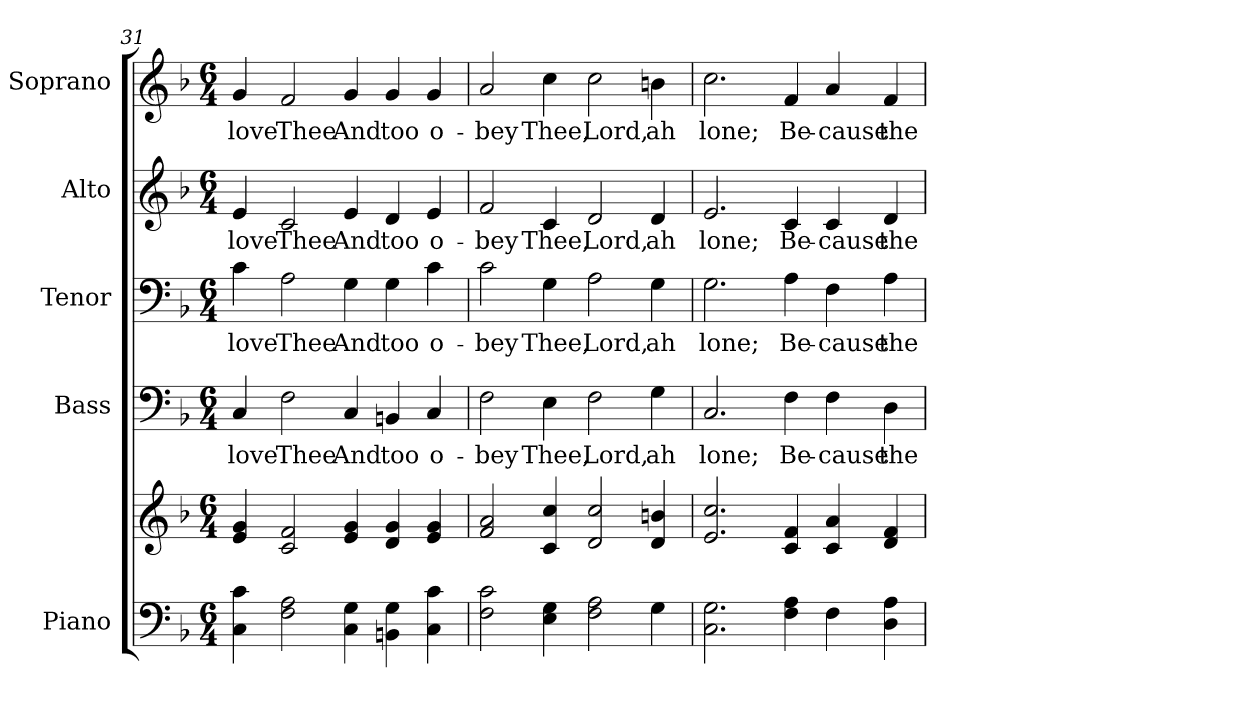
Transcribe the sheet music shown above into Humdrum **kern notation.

**kern	**kern	**kern	**text	**kern	**text	**kern	**text	**kern	**text
*part5	*part5	*part4	*part4	*part3	*part3	*part2	*part2	*part1	*part1
*staff6	*staff5	*staff4	*staff4	*staff3	*staff3	*staff2	*staff2	*staff1	*staff1
*I"Piano	*	*I"Bass	*	*I"Tenor	*	*I"Alto	*	*I"Soprano	*
*I'Pno.	*	*I'B.	*	*I'T.	*	*I'A.	*	*I'S.	*
!!LO:PB:g=z
*clefF4	*clefG2	*clefF4	*	*clefF4	*	*clefG2	*	*clefG2	*
*k[b-]	*k[b-]	*k[b-]	*	*k[b-]	*	*k[b-]	*	*k[b-]	*
*F:	*F:	*F:	*	*F:	*	*F:	*	*F:	*
*M6/4	*M6/4	*M6/4	*	*M6/4	*	*M6/4	*	*M6/4	*
=31	=31	=31	=31	=31	=31	=31	=31	=31	=31
!	!	!	!LO:LY:b:color=#000000	!	!	!	!	!	!
!	!	!	!	!	!LO:LY:b:color=#000000	!	!	!	!
!	!	!	!	!	!	!	!LO:LY:b:color=#000000	!	!
!	!	!	!	!	!	!	!	!	!LO:LY:b:color=#000000
4Ci\ 4ci	4ei/ 4gi	4Ci/	love	4ci\	love	4ei/	love	4gi/	love
!	!	!	!LO:LY:b:color=#000000	!	!	!	!	!	!
!	!	!	!	!	!LO:LY:b:color=#000000	!	!	!	!
!	!	!	!	!	!	!	!LO:LY:b:color=#000000	!	!
!	!	!	!	!	!	!	!	!	!LO:LY:b:color=#000000
2Fi\ 2Ai	2ci/ 2fi	2Fi\	Thee	2Ai\	Thee	2ci/	Thee	2fi/	Thee
!	!	!	!LO:LY:b:color=#000000	!	!	!	!	!	!
!	!	!	!	!	!LO:LY:b:color=#000000	!	!	!	!
!	!	!	!	!	!	!	!LO:LY:b:color=#000000	!	!
!	!	!	!	!	!	!	!	!	!LO:LY:b:color=#000000
4Ci\ 4Gi	4ei/ 4gi	4Ci/	And	4Gi\	And	4ei/	And	4gi/	And
!	!	!	!LO:LY:b:color=#000000	!	!	!	!	!	!
!	!	!	!	!	!LO:LY:b:color=#000000	!	!	!	!
!	!	!	!	!	!	!	!LO:LY:b:color=#000000	!	!
!	!	!	!	!	!	!	!	!	!LO:LY:b:color=#000000
4BBni\ 4Gi	4di/ 4gi	4BBni/	too	4Gi\	too	4di/	too	4gi/	too
!	!	!	!LO:LY:b:color=#000000	!	!	!	!	!	!
!	!	!	!	!	!LO:LY:b:color=#000000	!	!	!	!
!	!	!	!	!	!	!	!LO:LY:b:color=#000000	!	!
!	!	!	!	!	!	!	!	!	!LO:LY:b:color=#000000
4Ci\ 4ci	4ei/ 4gi	4Ci/	o-	4ci\	o-	4ei/	o-	4gi/	o-
=32	=32	=32	=32	=32	=32	=32	=32	=32	=32
!	!	!	!LO:LY:b:color=#000000	!	!	!	!	!	!
!	!	!	!	!	!LO:LY:b:color=#000000	!	!	!	!
!	!	!	!	!	!	!	!LO:LY:b:color=#000000	!	!
!	!	!	!	!	!	!	!	!	!LO:LY:b:color=#000000
2Fi\ 2ci	2fi/ 2ai	2Fi\	-bey	2ci\	-bey	2fi/	-bey	2ai/	-bey
!	!	!	!LO:LY:b:color=#000000	!	!	!	!	!	!
!	!	!	!	!	!LO:LY:b:color=#000000	!	!	!	!
!	!	!	!	!	!	!	!LO:LY:b:color=#000000	!	!
!	!	!	!	!	!	!	!	!	!LO:LY:b:color=#000000
4Ei\ 4Gi	4ci/ 4cci	4Ei\	Thee,	4Gi\	Thee,	4ci/	Thee,	4cci\	Thee,
!	!	!	!LO:LY:b:color=#000000	!	!	!	!	!	!
!	!	!	!	!	!LO:LY:b:color=#000000	!	!	!	!
!	!	!	!	!	!	!	!LO:LY:b:color=#000000	!	!
!	!	!	!	!	!	!	!	!	!LO:LY:b:color=#000000
2Fi\ 2Ai	2di/ 2cci	2Fi\	Lord,	2Ai\	Lord,	2di/	Lord,	2cci\	Lord,
!	!	!	!LO:LY:b:color=#000000	!	!	!	!	!	!
!	!	!	!	!	!LO:LY:b:color=#000000	!	!	!	!
!	!	!	!	!	!	!	!LO:LY:b:color=#000000	!	!
!	!	!	!	!	!	!	!	!	!LO:LY:b:color=#000000
4Gi\	4di/ 4bni	4Gi\	ah	4Gi\	ah	4di/	ah	4bni\	ah
!!LO:PB:g=z
=33	=33	=33	=33	=33	=33	=33	=33	=33	=33
!	!	!	!LO:LY:b:color=#000000	!	!	!	!	!	!
!	!	!	!	!	!LO:LY:b:color=#000000	!	!	!	!
!	!	!	!	!	!	!	!LO:LY:b:color=#000000	!	!
!	!	!	!	!	!	!	!	!	!LO:LY:b:color=#000000
2.Ci\ 2.Gi	2.ei/ 2.cci	2.Ci/	lone;	2.Gi\	lone;	2.ei/	lone;	2.cci\	lone;
!	!	!	!LO:LY:b:color=#000000	!	!	!	!	!	!
!	!	!	!	!	!LO:LY:b:color=#000000	!	!	!	!
!	!	!	!	!	!	!	!LO:LY:b:color=#000000	!	!
!	!	!	!	!	!	!	!	!	!LO:LY:b:color=#000000
4Fi\ 4Ai	4ci/ 4fi	4Fi\	Be-	4Ai\	Be-	4ci/	Be-	4fi/	Be-
!	!	!	!LO:LY:b:color=#000000	!	!	!	!	!	!
!	!	!	!	!	!LO:LY:b:color=#000000	!	!	!	!
!	!	!	!	!	!	!	!LO:LY:b:color=#000000	!	!
!	!	!	!	!	!	!	!	!	!LO:LY:b:color=#000000
4Fi\	4ci/ 4ai	4Fi\	-cause	4Fi\	-cause	4ci/	-cause	4ai/	-cause
!	!	!	!LO:LY:b:color=#000000	!	!	!	!	!	!
!	!	!	!	!	!LO:LY:b:color=#000000	!	!	!	!
!	!	!	!	!	!	!	!LO:LY:b:color=#000000	!	!
!	!	!	!	!	!	!	!	!	!LO:LY:b:color=#000000
4Di\ 4Ai	4di/ 4fi	4Di\	the	4Ai\	the	4di/	the	4fi/	the
=	=	=	=	=	=	=	=	=	=
*-	*-	*-	*-	*-	*-	*-	*-	*-	*-
